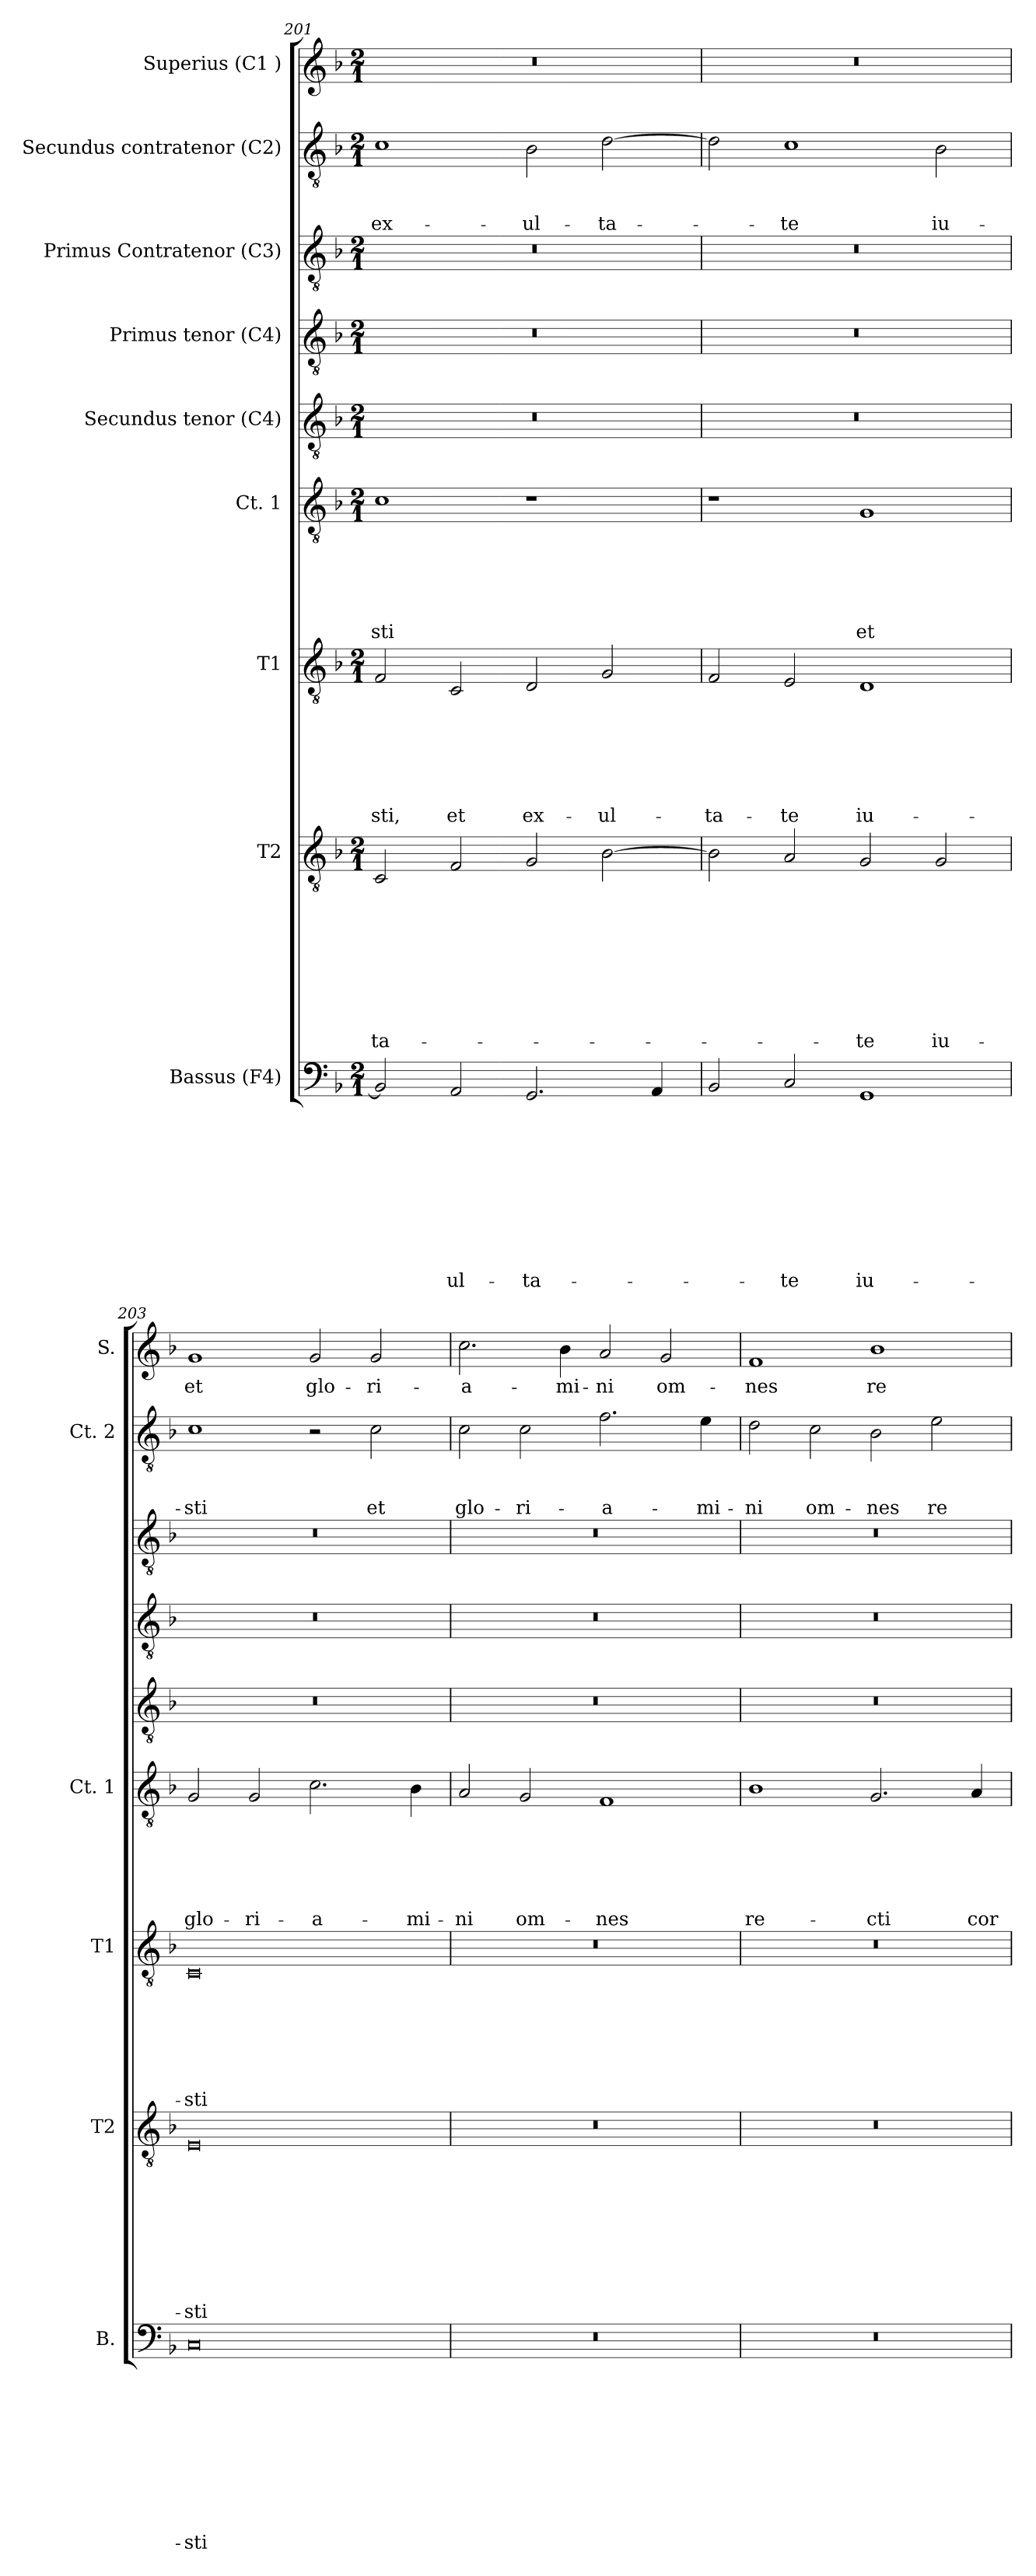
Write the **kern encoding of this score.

**kern	**text	**text	**text	**text	**text	**text	**text	**text	**text	**text	**kern	**text	**text	**text	**text	**text	**text	**text	**text	**text	**kern	**text	**text	**text	**text	**text	**text	**text	**kern	**text	**text	**text	**text	**text	**text	**kern	**kern	**kern	**kern	**text	**text	**text	**kern	**text
*part9	*part9	*part9	*part9	*part9	*part9	*part9	*part9	*part9	*part9	*part9	*part8	*part8	*part8	*part8	*part8	*part8	*part8	*part8	*part8	*part8	*part7	*part7	*part7	*part7	*part7	*part7	*part7	*part7	*part6	*part6	*part6	*part6	*part6	*part6	*part6	*part5	*part4	*part3	*part2	*part2	*part2	*part2	*part1	*part1
*staff9	*staff9	*staff9	*staff9	*staff9	*staff9	*staff9	*staff9	*staff9	*staff9	*staff9	*staff8	*staff8	*staff8	*staff8	*staff8	*staff8	*staff8	*staff8	*staff8	*staff8	*staff7	*staff7	*staff7	*staff7	*staff7	*staff7	*staff7	*staff7	*staff6	*staff6	*staff6	*staff6	*staff6	*staff6	*staff6	*staff5	*staff4	*staff3	*staff2	*staff2	*staff2	*staff2	*staff1	*staff1
*I"Bassus (F4)	*	*	*	*	*	*	*	*	*	*	*I"T2	*	*	*	*	*	*	*	*	*	*I"T1	*	*	*	*	*	*	*	*I"Ct. 1	*	*	*	*	*	*	*I"Secundus tenor (C4)	*I"Primus tenor (C4)	*I"Primus Contratenor (C3)	*I"Secundus contratenor (C2)	*	*	*	*I"Superius (C1 )	*
*I'B.	*	*	*	*	*	*	*	*	*	*	*I'T2	*	*	*	*	*	*	*	*	*	*I'T1	*	*	*	*	*	*	*	*I'Ct. 1	*	*	*	*	*	*	*	*	*	*I'Ct. 2	*	*	*	*I'S.	*
*clefF4	*	*	*	*	*	*	*	*	*	*	*clefGv2	*	*	*	*	*	*	*	*	*	*clefGv2	*	*	*	*	*	*	*	*clefGv2	*	*	*	*	*	*	*clefGv2	*clefGv2	*clefGv2	*clefGv2	*	*	*	*clefG2	*
*k[b-]	*	*	*	*	*	*	*	*	*	*	*k[b-]	*	*	*	*	*	*	*	*	*	*k[b-]	*	*	*	*	*	*	*	*k[b-]	*	*	*	*	*	*	*k[b-]	*k[b-]	*k[b-]	*k[b-]	*	*	*	*k[b-]	*
*F:	*	*	*	*	*	*	*	*	*	*	*F:	*	*	*	*	*	*	*	*	*	*F:	*	*	*	*	*	*	*	*F:	*	*	*	*	*	*	*F:	*F:	*F:	*F:	*	*	*	*F:	*
*M2/1	*	*	*	*	*	*	*	*	*	*	*M2/1	*	*	*	*	*	*	*	*	*	*M2/1	*	*	*	*	*	*	*	*M2/1	*	*	*	*	*	*	*M2/1	*M2/1	*M2/1	*M2/1	*	*	*	*M2/1	*
=201	=201	=201	=201	=201	=201	=201	=201	=201	=201	=201	=201	=201	=201	=201	=201	=201	=201	=201	=201	=201	=201	=201	=201	=201	=201	=201	=201	=201	=201	=201	=201	=201	=201	=201	=201	=201	=201	=201	=201	=201	=201	=201	=201	=201
!	!	!	!	!	!	!	!	!	!	!	!	!	!	!	!	!	!	!	!	!LO:LY:b	!	!	!	!	!	!	!	!LO:LY:b	!	!	!	!	!	!	!LO:LY:b	!	!	!	!	!	!	!LO:LY:b:rj	!	!
2BB-/]	.	.	.	.	.	.	.	.	.	.	2C/	.	.	.	.	.	.	.	.	-ta-	2F/	.	.	.	.	.	.	-sti,	1c	.	.	.	.	.	-sti	0r	0r	0r	1c	.	.	ex-	0r	.
!	!	!	!	!	!	!	!	!	!	!LO:LY:b	!	!	!	!	!	!	!	!	!	!	!	!	!	!	!	!	!	!LO:LY:b	!	!	!	!	!	!	!	!	!	!	!	!	!	!	!	!
2AA/	.	.	.	.	.	.	.	.	.	-ul-	2F/	.	.	.	.	.	.	.	.	.	2C/	.	.	.	.	.	.	et	.	.	.	.	.	.	.	.	.	.	.	.	.	.	.	.
!	!	!	!	!	!	!	!	!	!	!LO:LY:b	!	!	!	!	!	!	!	!	!	!	!	!	!	!	!	!	!	!LO:LY:b	!	!	!	!	!	!	!	!	!	!	!	!	!	!LO:LY:b:rj	!	!
2.GG/	.	.	.	.	.	.	.	.	.	-ta-	2G/	.	.	.	.	.	.	.	.	.	2D/	.	.	.	.	.	.	ex-	1r	.	.	.	.	.	.	.	.	.	2B-\	.	.	-ul-	.	.
!	!	!	!	!	!	!	!	!	!	!	!	!	!	!	!	!	!	!	!	!	!	!	!	!	!	!	!	!LO:LY:b	!	!	!	!	!	!	!	!	!	!	!	!	!	!LO:LY:b:rj	!	!
.	.	.	.	.	.	.	.	.	.	.	[>2B-\	.	.	.	.	.	.	.	.	.	2G/	.	.	.	.	.	.	-ul-	.	.	.	.	.	.	.	.	.	.	[>2d\	.	.	-ta-	.	.
4AA/	.	.	.	.	.	.	.	.	.	.	.	.	.	.	.	.	.	.	.	.	.	.	.	.	.	.	.	.	.	.	.	.	.	.	.	.	.	.	.	.	.	.	.	.
=202	=202	=202	=202	=202	=202	=202	=202	=202	=202	=202	=202	=202	=202	=202	=202	=202	=202	=202	=202	=202	=202	=202	=202	=202	=202	=202	=202	=202	=202	=202	=202	=202	=202	=202	=202	=202	=202	=202	=202	=202	=202	=202	=202	=202
!	!	!	!	!	!	!	!	!	!	!	!	!	!	!	!	!	!	!	!	!	!	!	!	!	!	!	!	!LO:LY:b	!	!	!	!	!	!	!	!	!	!	!	!	!	!	!	!
2BB-/	.	.	.	.	.	.	.	.	.	.	2B-\]	.	.	.	.	.	.	.	.	.	2F/	.	.	.	.	.	.	-ta-	1r	.	.	.	.	.	.	0r	0r	0r	2d\]	.	.	.	0r	.
!	!	!	!	!	!	!	!	!	!	!LO:LY:b	!	!	!	!	!	!	!	!	!	!	!	!	!	!	!	!	!	!LO:LY:b	!	!	!	!	!	!	!	!	!	!	!	!	!	!LO:LY:b:rj	!	!
2C/	.	.	.	.	.	.	.	.	.	-te	2A/	.	.	.	.	.	.	.	.	.	2E/	.	.	.	.	.	.	-te	.	.	.	.	.	.	.	.	.	.	1c	.	.	-te	.	.
!	!	!	!	!	!	!	!	!	!	!LO:LY:b	!	!	!	!	!	!	!	!	!	!LO:LY:b	!	!	!	!	!	!	!	!LO:LY:b	!	!	!	!	!	!	!LO:LY:b	!	!	!	!	!	!	!	!	!
1GG	.	.	.	.	.	.	.	.	.	iu-	2G/	.	.	.	.	.	.	.	.	-te	1D	.	.	.	.	.	.	iu-	1G	.	.	.	.	.	et	.	.	.	.	.	.	.	.	.
!	!	!	!	!	!	!	!	!	!	!	!	!	!	!	!	!	!	!	!	!LO:LY:b	!	!	!	!	!	!	!	!	!	!	!	!	!	!	!	!	!	!	!	!	!	!LO:LY:b:rj	!	!
.	.	.	.	.	.	.	.	.	.	.	2G/	.	.	.	.	.	.	.	.	iu-	.	.	.	.	.	.	.	.	.	.	.	.	.	.	.	.	.	.	2B-\	.	.	iu-	.	.
=203	=203	=203	=203	=203	=203	=203	=203	=203	=203	=203	=203	=203	=203	=203	=203	=203	=203	=203	=203	=203	=203	=203	=203	=203	=203	=203	=203	=203	=203	=203	=203	=203	=203	=203	=203	=203	=203	=203	=203	=203	=203	=203	=203	=203
!	!	!	!	!	!	!	!	!	!	!LO:LY:b	!	!	!	!	!	!	!	!	!	!LO:LY:b	!	!	!	!	!	!	!	!LO:LY:b	!	!	!	!	!	!	!LO:LY:b	!	!	!	!	!	!	!LO:LY:b:rj	!	!LO:LY:b:rj
0C	.	.	.	.	.	.	.	.	.	-sti	0E	.	.	.	.	.	.	.	.	-sti	0C	.	.	.	.	.	.	-sti	2G/	.	.	.	.	.	glo-	0r	0r	0r	1c	.	.	-sti	1g	et
!	!	!	!	!	!	!	!	!	!	!	!	!	!	!	!	!	!	!	!	!	!	!	!	!	!	!	!	!	!	!	!	!	!	!	!LO:LY:b	!	!	!	!	!	!	!	!	!
.	.	.	.	.	.	.	.	.	.	.	.	.	.	.	.	.	.	.	.	.	.	.	.	.	.	.	.	.	2G/	.	.	.	.	.	-ri-	.	.	.	.	.	.	.	.	.
!	!	!	!	!	!	!	!	!	!	!	!	!	!	!	!	!	!	!	!	!	!	!	!	!	!	!	!	!	!	!	!	!	!	!	!LO:LY:b	!	!	!	!	!	!	!	!	!LO:LY:b:rj
.	.	.	.	.	.	.	.	.	.	.	.	.	.	.	.	.	.	.	.	.	.	.	.	.	.	.	.	.	2.c\	.	.	.	.	.	-a-	.	.	.	2r	.	.	.	2g/	glo-
!	!	!	!	!	!	!	!	!	!	!	!	!	!	!	!	!	!	!	!	!	!	!	!	!	!	!	!	!	!	!	!	!	!	!	!	!	!	!	!	!	!	!LO:LY:b:rj	!	!LO:LY:b:rj
.	.	.	.	.	.	.	.	.	.	.	.	.	.	.	.	.	.	.	.	.	.	.	.	.	.	.	.	.	.	.	.	.	.	.	.	.	.	.	2c\	.	.	et	2g/	-ri-
!	!	!	!	!	!	!	!	!	!	!	!	!	!	!	!	!	!	!	!	!	!	!	!	!	!	!	!	!	!	!	!	!	!	!	!LO:LY:b	!	!	!	!	!	!	!	!	!
.	.	.	.	.	.	.	.	.	.	.	.	.	.	.	.	.	.	.	.	.	.	.	.	.	.	.	.	.	4B-\	.	.	.	.	.	-mi-	.	.	.	.	.	.	.	.	.
=204	=204	=204	=204	=204	=204	=204	=204	=204	=204	=204	=204	=204	=204	=204	=204	=204	=204	=204	=204	=204	=204	=204	=204	=204	=204	=204	=204	=204	=204	=204	=204	=204	=204	=204	=204	=204	=204	=204	=204	=204	=204	=204	=204	=204
!	!	!	!	!	!	!	!	!	!	!	!	!	!	!	!	!	!	!	!	!	!	!	!	!	!	!	!	!	!	!	!	!	!	!	!LO:LY:b	!	!	!	!	!	!	!LO:LY:b:rj	!	!LO:LY:b:rj
0r	.	.	.	.	.	.	.	.	.	.	0r	.	.	.	.	.	.	.	.	.	0r	.	.	.	.	.	.	.	2A/	.	.	.	.	.	-ni	0r	0r	0r	2c\	.	.	glo-	2.cc\	-a-
!	!	!	!	!	!	!	!	!	!	!	!	!	!	!	!	!	!	!	!	!	!	!	!	!	!	!	!	!	!	!	!	!	!	!	!LO:LY:b	!	!	!	!	!	!	!LO:LY:b:rj	!	!
.	.	.	.	.	.	.	.	.	.	.	.	.	.	.	.	.	.	.	.	.	.	.	.	.	.	.	.	.	2G/	.	.	.	.	.	om-	.	.	.	2c\	.	.	-ri-	.	.
!	!	!	!	!	!	!	!	!	!	!	!	!	!	!	!	!	!	!	!	!	!	!	!	!	!	!	!	!	!	!	!	!	!	!	!	!	!	!	!	!	!	!	!	!LO:LY:b:rj
.	.	.	.	.	.	.	.	.	.	.	.	.	.	.	.	.	.	.	.	.	.	.	.	.	.	.	.	.	.	.	.	.	.	.	.	.	.	.	.	.	.	.	4b-\	-mi-
!	!	!	!	!	!	!	!	!	!	!	!	!	!	!	!	!	!	!	!	!	!	!	!	!	!	!	!	!	!	!	!	!	!	!	!LO:LY:b	!	!	!	!	!	!	!LO:LY:b:rj	!	!LO:LY:b:rj
.	.	.	.	.	.	.	.	.	.	.	.	.	.	.	.	.	.	.	.	.	.	.	.	.	.	.	.	.	1F	.	.	.	.	.	-nes	.	.	.	2.f\	.	.	-a-	2a/	-ni
!	!	!	!	!	!	!	!	!	!	!	!	!	!	!	!	!	!	!	!	!	!	!	!	!	!	!	!	!	!	!	!	!	!	!	!	!	!	!	!	!	!	!	!	!LO:LY:b:rj
.	.	.	.	.	.	.	.	.	.	.	.	.	.	.	.	.	.	.	.	.	.	.	.	.	.	.	.	.	.	.	.	.	.	.	.	.	.	.	.	.	.	.	2g/	om-
!	!	!	!	!	!	!	!	!	!	!	!	!	!	!	!	!	!	!	!	!	!	!	!	!	!	!	!	!	!	!	!	!	!	!	!	!	!	!	!	!	!	!LO:LY:b:rj	!	!
.	.	.	.	.	.	.	.	.	.	.	.	.	.	.	.	.	.	.	.	.	.	.	.	.	.	.	.	.	.	.	.	.	.	.	.	.	.	.	4e\	.	.	-mi-	.	.
!!LO:PB:g=z
=205	=205	=205	=205	=205	=205	=205	=205	=205	=205	=205	=205	=205	=205	=205	=205	=205	=205	=205	=205	=205	=205	=205	=205	=205	=205	=205	=205	=205	=205	=205	=205	=205	=205	=205	=205	=205	=205	=205	=205	=205	=205	=205	=205	=205
!	!	!	!	!	!	!	!	!	!	!	!	!	!	!	!	!	!	!	!	!	!	!	!	!	!	!	!	!	!	!	!	!	!	!	!LO:LY:b	!	!	!	!	!	!	!LO:LY:b:rj	!	!LO:LY:b:rj
0r	.	.	.	.	.	.	.	.	.	.	0r	.	.	.	.	.	.	.	.	.	0r	.	.	.	.	.	.	.	1B-	.	.	.	.	.	re-	0r	0r	0r	2d\	.	.	-ni	1f	-nes
!	!	!	!	!	!	!	!	!	!	!	!	!	!	!	!	!	!	!	!	!	!	!	!	!	!	!	!	!	!	!	!	!	!	!	!	!	!	!	!	!	!	!LO:LY:b:rj	!	!
.	.	.	.	.	.	.	.	.	.	.	.	.	.	.	.	.	.	.	.	.	.	.	.	.	.	.	.	.	.	.	.	.	.	.	.	.	.	.	2c\	.	.	om-	.	.
!	!	!	!	!	!	!	!	!	!	!	!	!	!	!	!	!	!	!	!	!	!	!	!	!	!	!	!	!	!	!	!	!	!	!	!LO:LY:b	!	!	!	!	!	!	!LO:LY:b:rj	!	!LO:LY:b:rj
.	.	.	.	.	.	.	.	.	.	.	.	.	.	.	.	.	.	.	.	.	.	.	.	.	.	.	.	.	2.G/	.	.	.	.	.	-cti	.	.	.	2B-\	.	.	-nes	1b-	re-
!	!	!	!	!	!	!	!	!	!	!	!	!	!	!	!	!	!	!	!	!	!	!	!	!	!	!	!	!	!	!	!	!	!	!	!	!	!	!	!	!	!	!LO:LY:b:rj	!	!
.	.	.	.	.	.	.	.	.	.	.	.	.	.	.	.	.	.	.	.	.	.	.	.	.	.	.	.	.	.	.	.	.	.	.	.	.	.	.	2e\	.	.	re-	.	.
!	!	!	!	!	!	!	!	!	!	!	!	!	!	!	!	!	!	!	!	!	!	!	!	!	!	!	!	!	!	!	!	!	!	!	!LO:LY:b	!	!	!	!	!	!	!	!	!
.	.	.	.	.	.	.	.	.	.	.	.	.	.	.	.	.	.	.	.	.	.	.	.	.	.	.	.	.	4A/	.	.	.	.	.	cor-	.	.	.	.	.	.	.	.	.
=	=	=	=	=	=	=	=	=	=	=	=	=	=	=	=	=	=	=	=	=	=	=	=	=	=	=	=	=	=	=	=	=	=	=	=	=	=	=	=	=	=	=	=	=
*-	*-	*-	*-	*-	*-	*-	*-	*-	*-	*-	*-	*-	*-	*-	*-	*-	*-	*-	*-	*-	*-	*-	*-	*-	*-	*-	*-	*-	*-	*-	*-	*-	*-	*-	*-	*-	*-	*-	*-	*-	*-	*-	*-	*-
